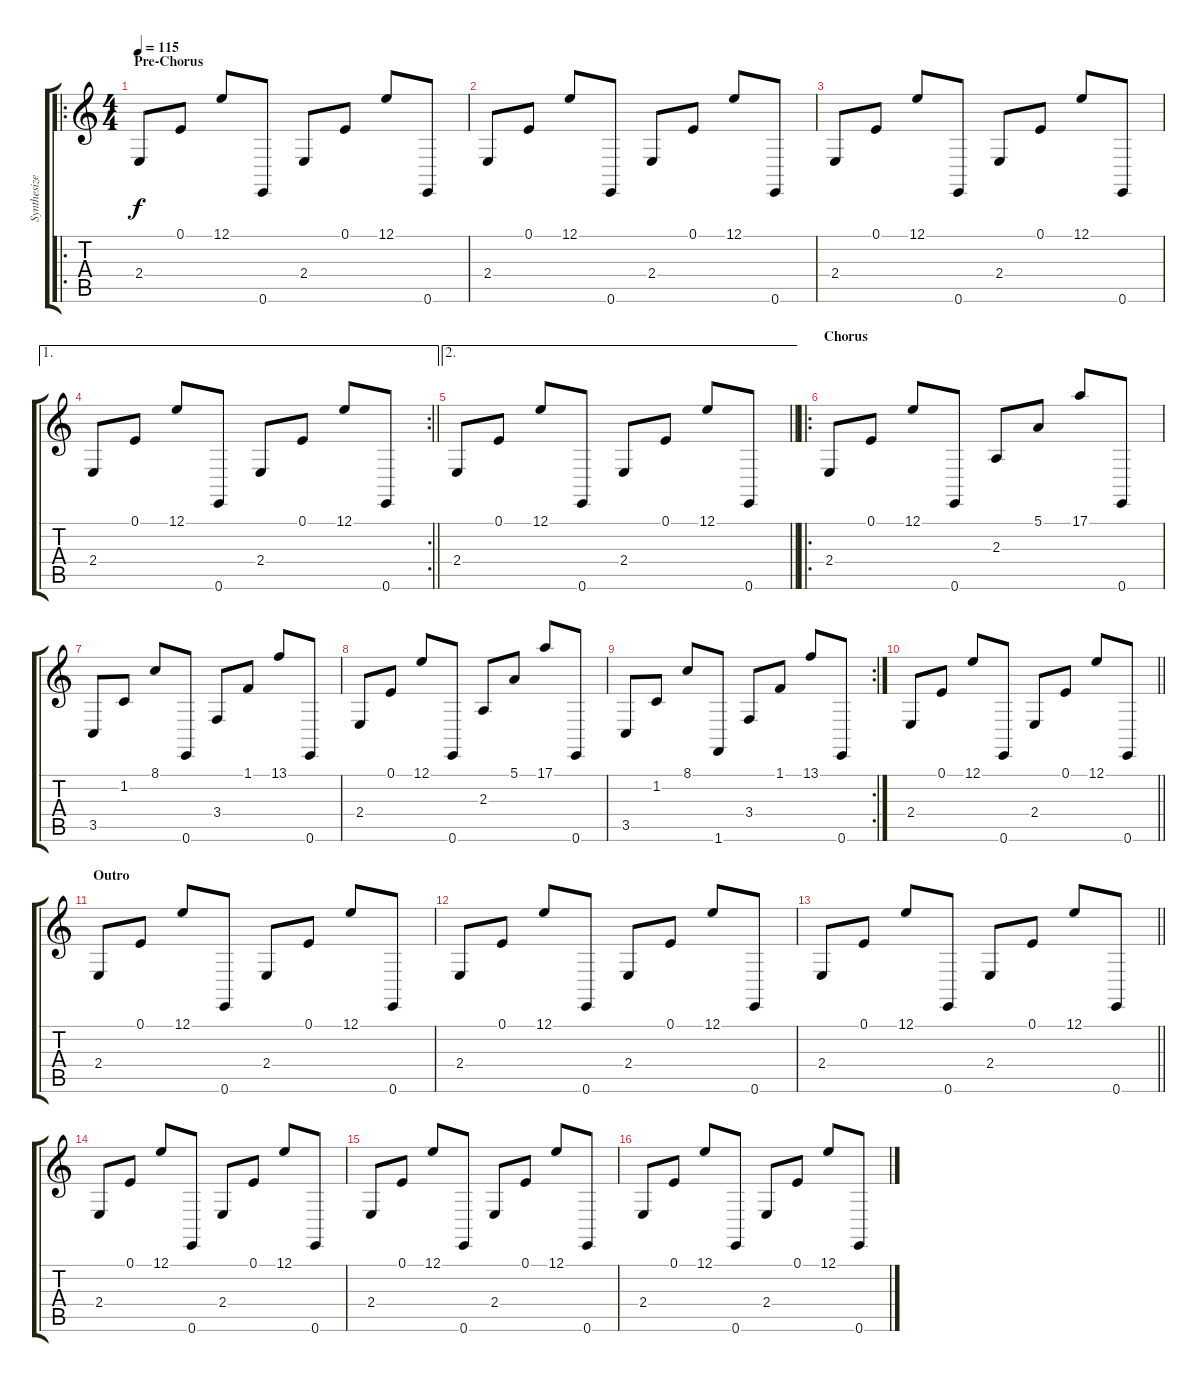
\track ("Synthesizer 2" "Synthesize") {instrument lead2sawtooth}
\staff {score tabs}
\tuning (E4 B3 G3 D3 A2 E2) {hide}
\ro
\ts (4 4)
\section ("" "Pre-Chorus")
\tempo 115
\clef g2
\ks c
2.4.8{dy f} 0.1.8 12.1.8 0.6.8 2.4.8 0.1.8 12.1.8 0.6.8 |
2.4.8 0.1.8 12.1.8 0.6.8 2.4.8 0.1.8 12.1.8 0.6.8 |
2.4.8 0.1.8 12.1.8 0.6.8 2.4.8 0.1.8 12.1.8 0.6.8 |
\ae 1
\rc 2
\barLineRight lightlight
2.4.8 0.1.8 12.1.8 0.6.8 2.4.8 0.1.8 12.1.8 0.6.8 |
\ae 2
\barLineRight lightlight
2.4.8 0.1.8 12.1.8 0.6.8 2.4.8 0.1.8 12.1.8 0.6.8 |
\ro
\section ("" "Chorus")
2.4.8 0.1.8 12.1.8 0.6.8 2.3.8 5.1.8 17.1.8 0.6.8 |
3.5.8 1.2.8 8.1.8 0.6.8 3.4.8 1.1.8 13.1.8 0.6.8 |
2.4.8 0.1.8 12.1.8 0.6.8 2.3.8 5.1.8 17.1.8 0.6.8 |
\rc 2
3.5.8 1.2.8 8.1.8 1.6.8 3.4.8 1.1.8 13.1.8 0.6.8 |
\barLineRight lightlight
2.4.8 0.1.8 12.1.8 0.6.8 2.4.8 0.1.8 12.1.8 0.6.8 |
\section ("" "Outro")
2.4.8 0.1.8 12.1.8 0.6.8 2.4.8 0.1.8 12.1.8 0.6.8 |
2.4.8 0.1.8 12.1.8 0.6.8 2.4.8 0.1.8 12.1.8 0.6.8 |
\barLineRight lightlight
2.4.8 0.1.8 12.1.8 0.6.8 2.4.8 0.1.8 12.1.8 0.6.8 |
2.4.8 0.1.8 12.1.8 0.6.8 2.4.8 0.1.8 12.1.8 0.6.8 |
2.4.8 0.1.8 12.1.8 0.6.8 2.4.8 0.1.8 12.1.8 0.6.8 |
2.4.8 0.1.8 12.1.8 0.6.8 2.4.8 0.1.8 12.1.8 0.6.8
